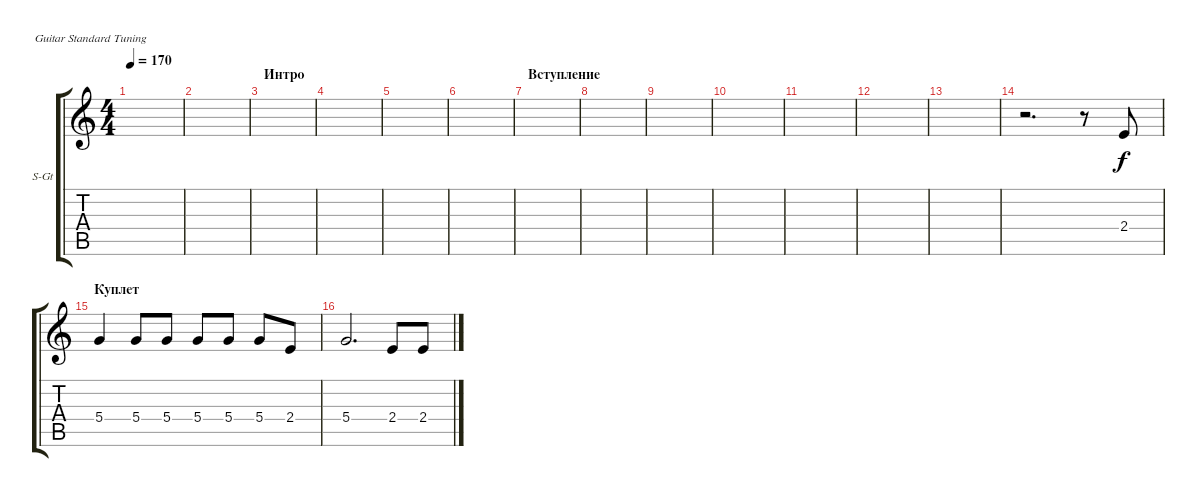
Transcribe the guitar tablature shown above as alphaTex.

\defaultSystemsLayout 4
\bracketExtendMode groupsimilarinstruments
\firstSystemTrackNameOrientation horizontal
\otherSystemsTrackNameOrientation horizontal
\track ("Г. Каспарян (вокал)" "S-Gt") {instrument acousticguitarsteel}
\staff {score tabs}
\tuning (E4 B3 G3 D3 A2 E2)
\ts (4 4)
\tempo 170
\clef g2
\ks c
|
|
\section ("" "Интро")
|
|
|
|
\section ("" "Вступление")
|
|
|
|
|
|
|
r.2{d} r.8 2.4.8 |
\section ("" "Куплет")
5.4.4 5.4.8 5.4.8 5.4.8 5.4.8 5.4.8 2.4.8 |
5.4.2{d} 2.4.8 2.4.8
